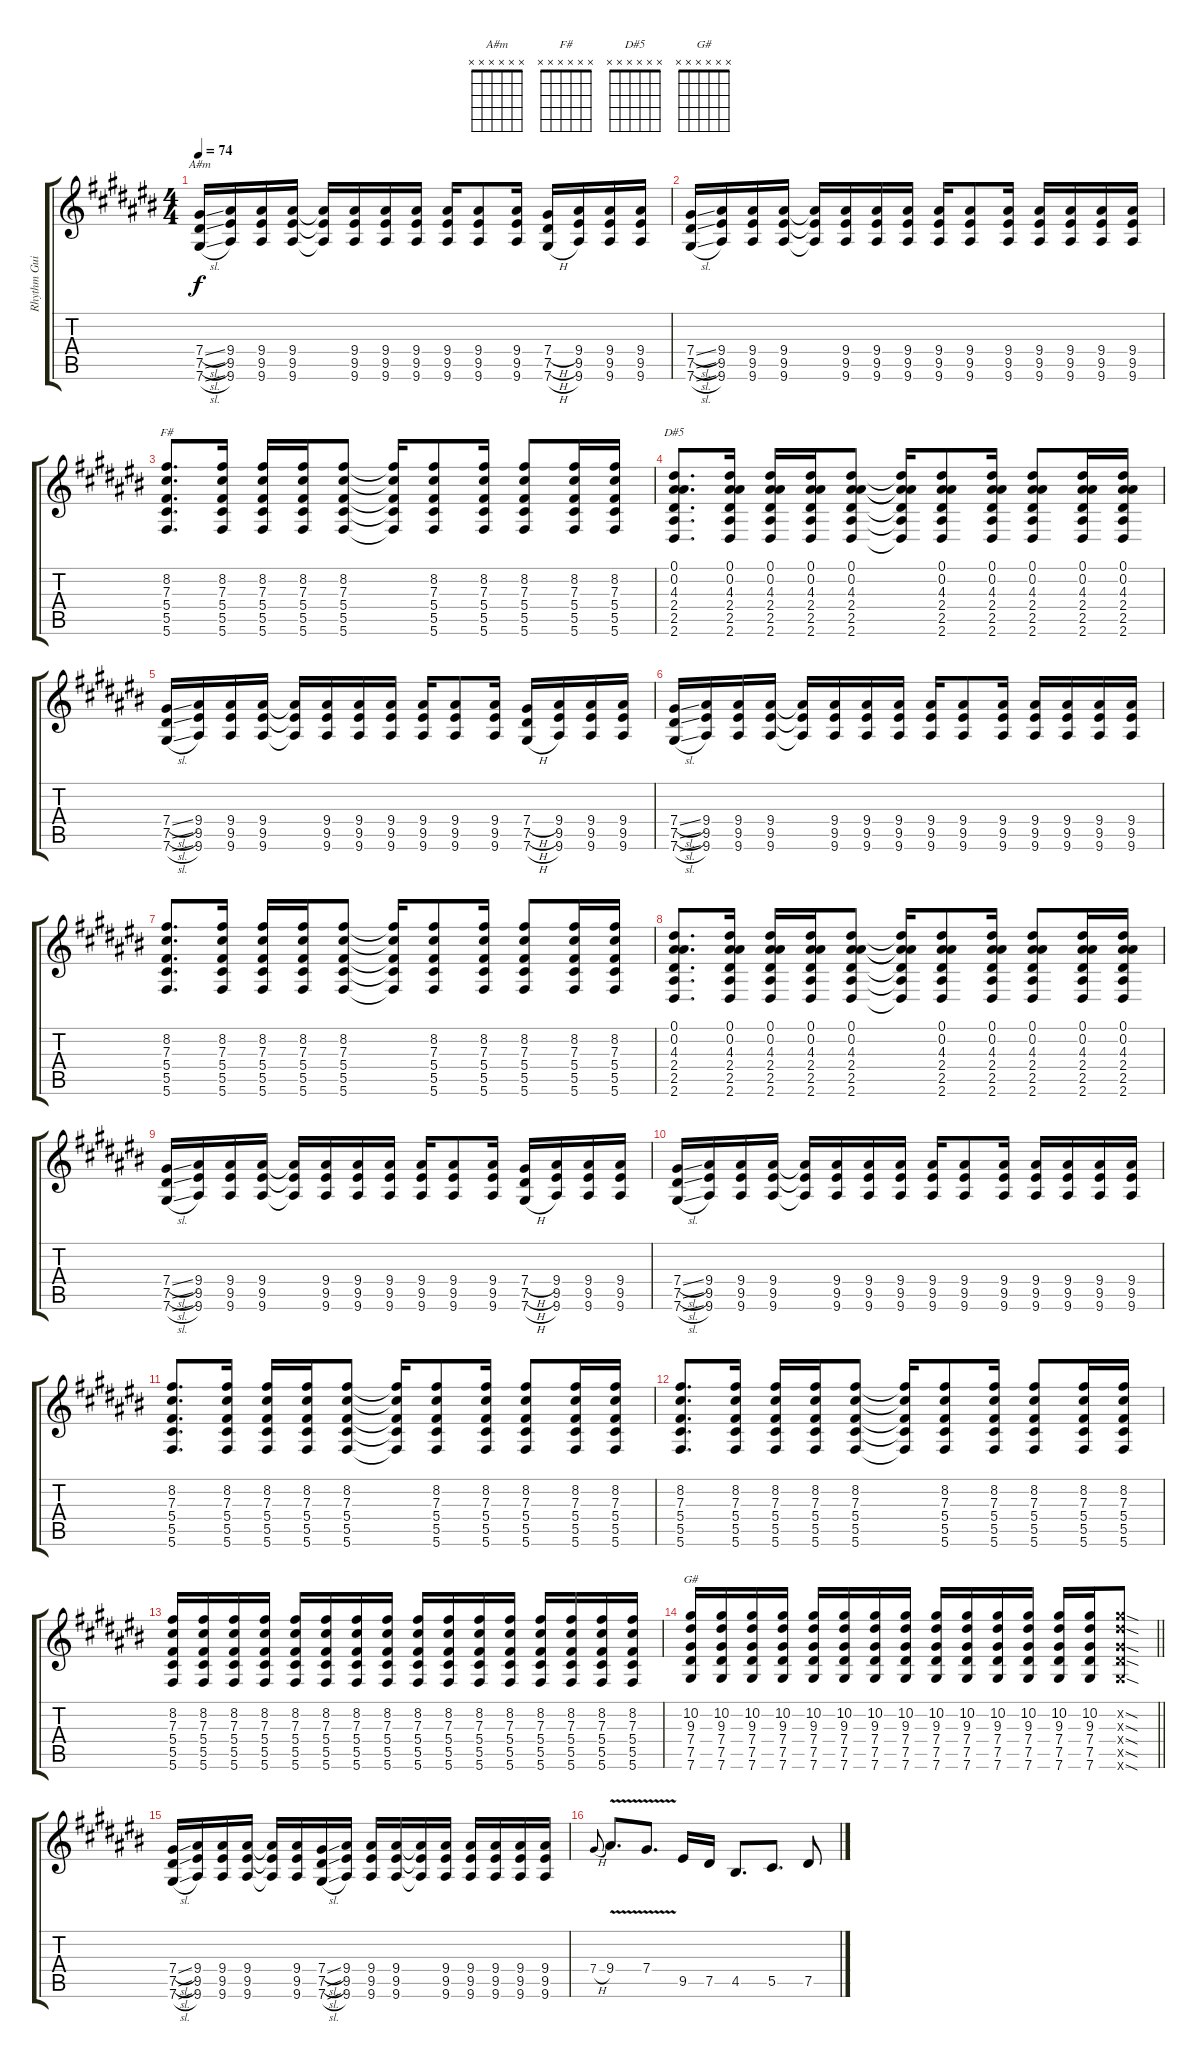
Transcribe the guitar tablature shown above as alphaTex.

\track ("Rhythm Guitar (left), overdrive" "Rhythm Gui") {instrument overdrivenguitar}
\staff {score tabs}
\tuning (Eb4 Bb3 Gb3 Db3 Ab2 Db2) {hide}
\chord ("A#m" x x x x x x)
\chord ("F#" x x x x x x)
\chord ("D#5" x x x x x x)
\chord ("G#" x x x x x x)
\ts (4 4)
\tempo 74
\clef g2
\ks a#minor
(7.4{sl} 7.5{sl} 7.6{sl}).16{ch "A#m" dy f} (9.4 9.5 9.6).16 (9.4 9.5 9.6).16 (9.4 9.5 9.6).16 (9.4{t} 9.5{t} 9.6{t}).16 (9.4 9.5 9.6).16 (9.4 9.5 9.6).16 (9.4 9.5 9.6).16 (9.4 9.5 9.6).16 (9.4 9.5 9.6).8 (9.4 9.5 9.6).16 (7.4{h} 7.5{h} 7.6{h}).16 (9.4 9.5 9.6).16 (9.4 9.5 9.6).16 (9.4 9.5 9.6).16 |
(7.4{sl} 7.5{sl} 7.6{sl}).16 (9.4 9.5 9.6).16 (9.4 9.5 9.6).16 (9.4 9.5 9.6).16 (9.4{t} 9.5{t} 9.6{t}).16 (9.4 9.5 9.6).16 (9.4 9.5 9.6).16 (9.4 9.5 9.6).16 (9.4 9.5 9.6).16 (9.4 9.5 9.6).8 (9.4 9.5 9.6).16 (9.4 9.5 9.6).16 (9.4 9.5 9.6).16 (9.4 9.5 9.6).16 (9.4 9.5 9.6).16 |
(8.2 7.3 5.4 5.5 5.6).8{d ch "F#"} (8.2 7.3 5.4 5.5 5.6).16 (8.2 7.3 5.4 5.5 5.6).16 (8.2 7.3 5.4 5.5 5.6).16 (8.2 7.3 5.4 5.5 5.6).8 (8.2{t} 7.3{t} 5.4{t} 5.5{t} 5.6{t}).16 (8.2 7.3 5.4 5.5 5.6).8 (8.2 7.3 5.4 5.5 5.6).16 (8.2 7.3 5.4 5.5 5.6).8 (8.2 7.3 5.4 5.5 5.6).16 (8.2 7.3 5.4 5.5 5.6).16 |
(0.1 0.2 4.3 2.4 2.5 2.6).8{d ch "D#5"} (0.1 0.2 4.3 2.4 2.5 2.6).16 (0.1 0.2 4.3 2.4 2.5 2.6).16 (0.1 0.2 4.3 2.4 2.5 2.6).16 (0.1 0.2 4.3 2.4 2.5 2.6).8 (0.1{t} 0.2{t} 4.3{t} 2.4{t} 2.5{t} 2.6{t}).16 (0.1 0.2 4.3 2.4 2.5 2.6).8 (0.1 0.2 4.3 2.4 2.5 2.6).16 (0.1 0.2 4.3 2.4 2.5 2.6).8 (0.1 0.2 4.3 2.4 2.5 2.6).16 (0.1 0.2 4.3 2.4 2.5 2.6).16 |
(7.4{sl} 7.5{sl} 7.6{sl}).16 (9.4 9.5 9.6).16 (9.4 9.5 9.6).16 (9.4 9.5 9.6).16 (9.4{t} 9.5{t} 9.6{t}).16 (9.4 9.5 9.6).16 (9.4 9.5 9.6).16 (9.4 9.5 9.6).16 (9.4 9.5 9.6).16 (9.4 9.5 9.6).8 (9.4 9.5 9.6).16 (7.4{h} 7.5{h} 7.6{h}).16 (9.4 9.5 9.6).16 (9.4 9.5 9.6).16 (9.4 9.5 9.6).16 |
(7.4{sl} 7.5{sl} 7.6{sl}).16 (9.4 9.5 9.6).16 (9.4 9.5 9.6).16 (9.4 9.5 9.6).16 (9.4{t} 9.5{t} 9.6{t}).16 (9.4 9.5 9.6).16 (9.4 9.5 9.6).16 (9.4 9.5 9.6).16 (9.4 9.5 9.6).16 (9.4 9.5 9.6).8 (9.4 9.5 9.6).16 (9.4 9.5 9.6).16 (9.4 9.5 9.6).16 (9.4 9.5 9.6).16 (9.4 9.5 9.6).16 |
(8.2 7.3 5.4 5.5 5.6).8{d} (8.2 7.3 5.4 5.5 5.6).16 (8.2 7.3 5.4 5.5 5.6).16 (8.2 7.3 5.4 5.5 5.6).16 (8.2 7.3 5.4 5.5 5.6).8 (8.2{t} 7.3{t} 5.4{t} 5.5{t} 5.6{t}).16 (8.2 7.3 5.4 5.5 5.6).8 (8.2 7.3 5.4 5.5 5.6).16 (8.2 7.3 5.4 5.5 5.6).8 (8.2 7.3 5.4 5.5 5.6).16 (8.2 7.3 5.4 5.5 5.6).16 |
(0.1 0.2 4.3 2.4 2.5 2.6).8{d} (0.1 0.2 4.3 2.4 2.5 2.6).16 (0.1 0.2 4.3 2.4 2.5 2.6).16 (0.1 0.2 4.3 2.4 2.5 2.6).16 (0.1 0.2 4.3 2.4 2.5 2.6).8 (0.1{t} 0.2{t} 4.3{t} 2.4{t} 2.5{t} 2.6{t}).16 (0.1 0.2 4.3 2.4 2.5 2.6).8 (0.1 0.2 4.3 2.4 2.5 2.6).16 (0.1 0.2 4.3 2.4 2.5 2.6).8 (0.1 0.2 4.3 2.4 2.5 2.6).16 (0.1 0.2 4.3 2.4 2.5 2.6).16 |
(7.4{sl} 7.5{sl} 7.6{sl}).16 (9.4 9.5 9.6).16 (9.4 9.5 9.6).16 (9.4 9.5 9.6).16 (9.4{t} 9.5{t} 9.6{t}).16 (9.4 9.5 9.6).16 (9.4 9.5 9.6).16 (9.4 9.5 9.6).16 (9.4 9.5 9.6).16 (9.4 9.5 9.6).8 (9.4 9.5 9.6).16 (7.4{h} 7.5{h} 7.6{h}).16 (9.4 9.5 9.6).16 (9.4 9.5 9.6).16 (9.4 9.5 9.6).16 |
(7.4{sl} 7.5{sl} 7.6{sl}).16 (9.4 9.5 9.6).16 (9.4 9.5 9.6).16 (9.4 9.5 9.6).16 (9.4{t} 9.5{t} 9.6{t}).16 (9.4 9.5 9.6).16 (9.4 9.5 9.6).16 (9.4 9.5 9.6).16 (9.4 9.5 9.6).16 (9.4 9.5 9.6).8 (9.4 9.5 9.6).16 (9.4 9.5 9.6).16 (9.4 9.5 9.6).16 (9.4 9.5 9.6).16 (9.4 9.5 9.6).16 |
(8.2 7.3 5.4 5.5 5.6).8{d} (8.2 7.3 5.4 5.5 5.6).16 (8.2 7.3 5.4 5.5 5.6).16 (8.2 7.3 5.4 5.5 5.6).16 (8.2 7.3 5.4 5.5 5.6).8 (8.2{t} 7.3{t} 5.4{t} 5.5{t} 5.6{t}).16 (8.2 7.3 5.4 5.5 5.6).8 (8.2 7.3 5.4 5.5 5.6).16 (8.2 7.3 5.4 5.5 5.6).8 (8.2 7.3 5.4 5.5 5.6).16 (8.2 7.3 5.4 5.5 5.6).16 |
(8.2 7.3 5.4 5.5 5.6).8{d} (8.2 7.3 5.4 5.5 5.6).16 (8.2 7.3 5.4 5.5 5.6).16 (8.2 7.3 5.4 5.5 5.6).16 (8.2 7.3 5.4 5.5 5.6).8 (8.2{t} 7.3{t} 5.4{t} 5.5{t} 5.6{t}).16 (8.2 7.3 5.4 5.5 5.6).8 (8.2 7.3 5.4 5.5 5.6).16 (8.2 7.3 5.4 5.5 5.6).8 (8.2 7.3 5.4 5.5 5.6).16 (8.2 7.3 5.4 5.5 5.6).16 |
(8.2 7.3 5.4 5.5 5.6).16 (8.2 7.3 5.4 5.5 5.6).16 (8.2 7.3 5.4 5.5 5.6).16 (8.2 7.3 5.4 5.5 5.6).16 (8.2 7.3 5.4 5.5 5.6).16 (8.2 7.3 5.4 5.5 5.6).16 (8.2 7.3 5.4 5.5 5.6).16 (8.2 7.3 5.4 5.5 5.6).16 (8.2 7.3 5.4 5.5 5.6).16 (8.2 7.3 5.4 5.5 5.6).16 (8.2 7.3 5.4 5.5 5.6).16 (8.2 7.3 5.4 5.5 5.6).16 (8.2 7.3 5.4 5.5 5.6).16 (8.2 7.3 5.4 5.5 5.6).16 (8.2 7.3 5.4 5.5 5.6).16 (8.2 7.3 5.4 5.5 5.6).16 |
\barLineRight lightlight
(10.2 9.3 7.4 7.5 7.6).16{ch "G#"} (10.2 9.3 7.4 7.5 7.6).16 (10.2 9.3 7.4 7.5 7.6).16 (10.2 9.3 7.4 7.5 7.6).16 (10.2 9.3 7.4 7.5 7.6).16 (10.2 9.3 7.4 7.5 7.6).16 (10.2 9.3 7.4 7.5 7.6).16 (10.2 9.3 7.4 7.5 7.6).16 (10.2 9.3 7.4 7.5 7.6).16 (10.2 9.3 7.4 7.5 7.6).16 (10.2 9.3 7.4 7.5 7.6).16 (10.2 9.3 7.4 7.5 7.6).16 (10.2 9.3 7.4 7.5 7.6).16 (10.2 9.3 7.4 7.5 7.6).16 (10.2{sod x} 9.3{sod x} 7.4{sod x} 7.5{sod x} 7.6{sod x}).8 |
(7.4{sl} 7.5{sl} 7.6{sl}).16 (9.4 9.5 9.6).16 (9.4 9.5 9.6).16 (9.4 9.5 9.6).16 (9.4{t} 9.5{t} 9.6{t}).16 (9.4 9.5 9.6).16 (7.4{sl} 7.5{sl} 7.6{sl}).16 (9.4 9.5 9.6).16 (9.4 9.5 9.6).16 (9.4 9.5 9.6).16 (9.4{t} 9.5{t} 9.6{t}).16 (9.4 9.5 9.6).16 (9.4 9.5 9.6).16 (9.4 9.5 9.6).16 (9.4 9.5 9.6).16 (9.4 9.5 9.6).16 |
7.4{h}.8{gr onbeat} 9.4{v}.8{d} 7.4{v}.8{d} 9.5.16 7.5.16 4.5.8{d} 5.5.8{d} 7.5.8
